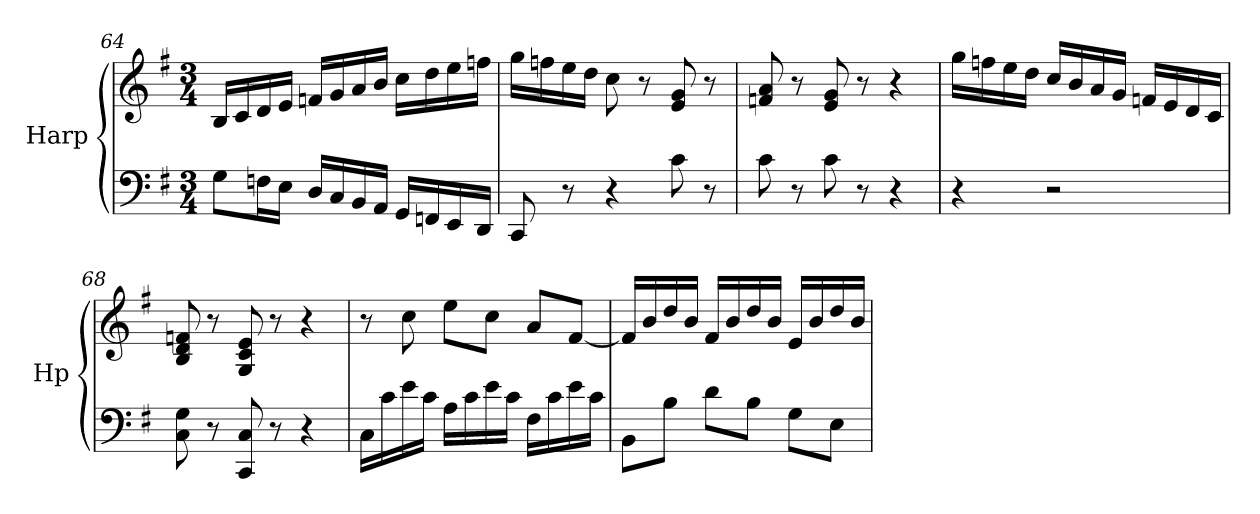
**kern	**kern
*part1	*part1
*staff2	*staff1
*I"Harp	*
*I'Hp	*
!!LO:LB:g=z
*clefF4	*clefG2
*k[f#]	*k[f#]
*M3/4	*M3/4
=64	=64
8G\L	16B/LL
.	16c/
16Fn\L	16d/
16E\JJ	16e/JJ
16D/LL	16fn/LL
16C/	16g/
16BB/	16a/
16AA/JJ	16b/JJ
16GG/LL	16cc\LL
16FFn/	16dd\
16EE/	16ee\
16DD/JJ	16ffn\JJ
=65	=65
8CC/	16gg\LL
.	16ffn\
8r	16ee\
.	16dd\JJ
4r	8cc\
.	8r
8c\	8e/ 8g/
8r	8r
=66	=66
8c\	8fn/ 8a/
8r	8r
8c\	8e/ 8g/
8r	8r
4r	4r
=67	=67
4r	16gg\LL
.	16ffn\
.	16ee\
.	16dd\JJ
2r	16cc/LL
.	16b/
.	16a/
.	16g/JJ
.	16fn/LL
.	16e/
.	16d/
.	16c/JJ
!!LO:LB:g=z
=68	=68
8C\ 8G\	8B/ 8d/ 8fn/
8r	8r
8CC/ 8C/	8G/ 8c/ 8e/
8r	8r
4r	4r
=69	=69
16C\LL	8r
16c\	.
16e\	8cc\
16c\JJ	.
16A\LL	8ee\L
16c\	.
16e\	8cc\J
16c\JJ	.
16F#\LL	8a/L
16c\	.
16e\	[8f#/J
16c\JJ	.
=70	=70
8BB\L	16f#/LL]
.	16b/
8B\J	16dd/
.	16b/JJ
8d\L	16f#/LL
.	16b/
8B\J	16dd/
.	16b/JJ
8G\L	16e/LL
.	16b/
8E\J	16dd/
.	16b/JJ
=	=
*-	*-
